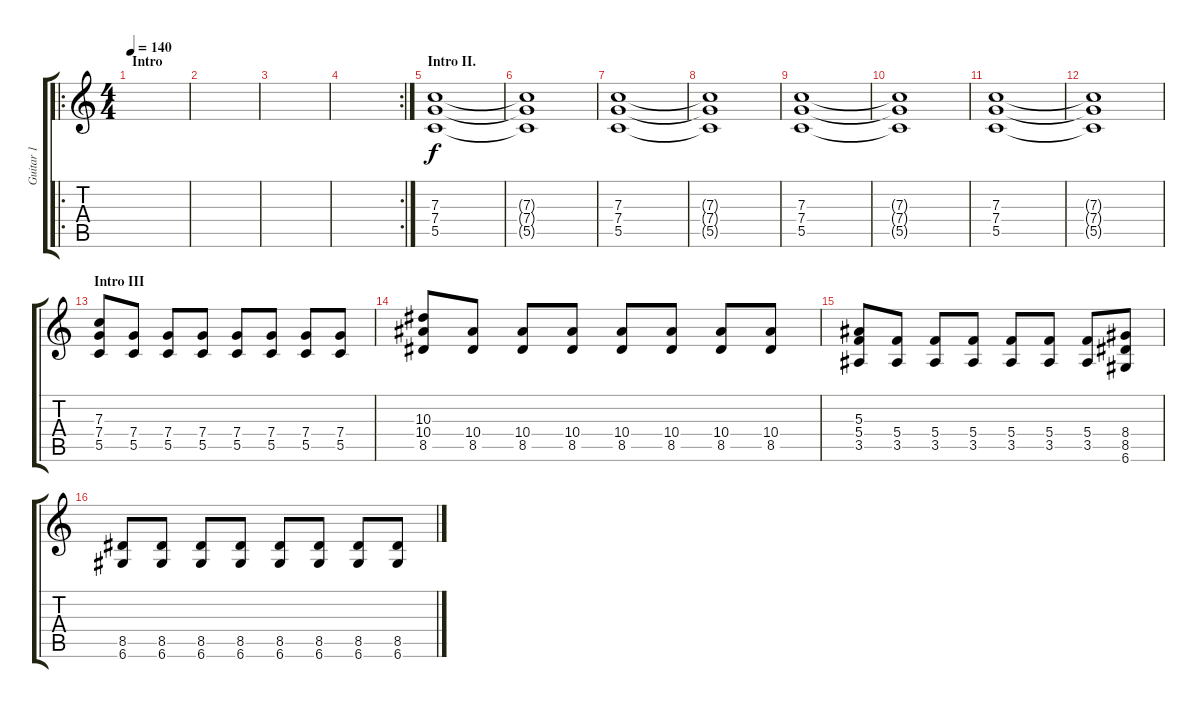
\track ("Guitar 1" "Guitar 1") {instrument distortionguitar}
\staff {score tabs}
\tuning (D4 A3 F3 C3 G2 D2) {hide}
\ro
\ts (4 4)
\section ("" "Intro")
\tempo 140
\clef g2
\ks c
|
|
|
\rc 2
|
\section ("" "Intro II.")
(7.3 7.4 5.5).1 |
(7.3{t} 7.4{t} 5.5{t}).1 |
(7.3 7.4 5.5).1 |
(7.3{t} 7.4{t} 5.5{t}).1 |
(7.3 7.4 5.5).1 |
(7.3{t} 7.4{t} 5.5{t}).1 |
(7.3 7.4 5.5).1 |
(7.3{t} 7.4{t} 5.5{t}).1 |
\section ("" "Intro III")
(7.3 7.4 5.5).8 (7.4 5.5).8 (7.4 5.5).8 (7.4 5.5).8 (7.4 5.5).8 (7.4 5.5).8 (7.4 5.5).8 (7.4 5.5).8 |
(10.3 10.4 8.5).8 (10.4 8.5).8 (10.4 8.5).8 (10.4 8.5).8 (10.4 8.5).8 (10.4 8.5).8 (10.4 8.5).8 (10.4 8.5).8 |
(5.3 5.4 3.5).8 (5.4 3.5).8 (5.4 3.5).8 (5.4 3.5).8 (5.4 3.5).8 (5.4 3.5).8 (5.4 3.5).8 (8.4 8.5 6.6).8 |
(8.5 6.6).8 (8.5 6.6).8 (8.5 6.6).8 (8.5 6.6).8 (8.5 6.6).8 (8.5 6.6).8 (8.5 6.6).8 (8.5 6.6).8
